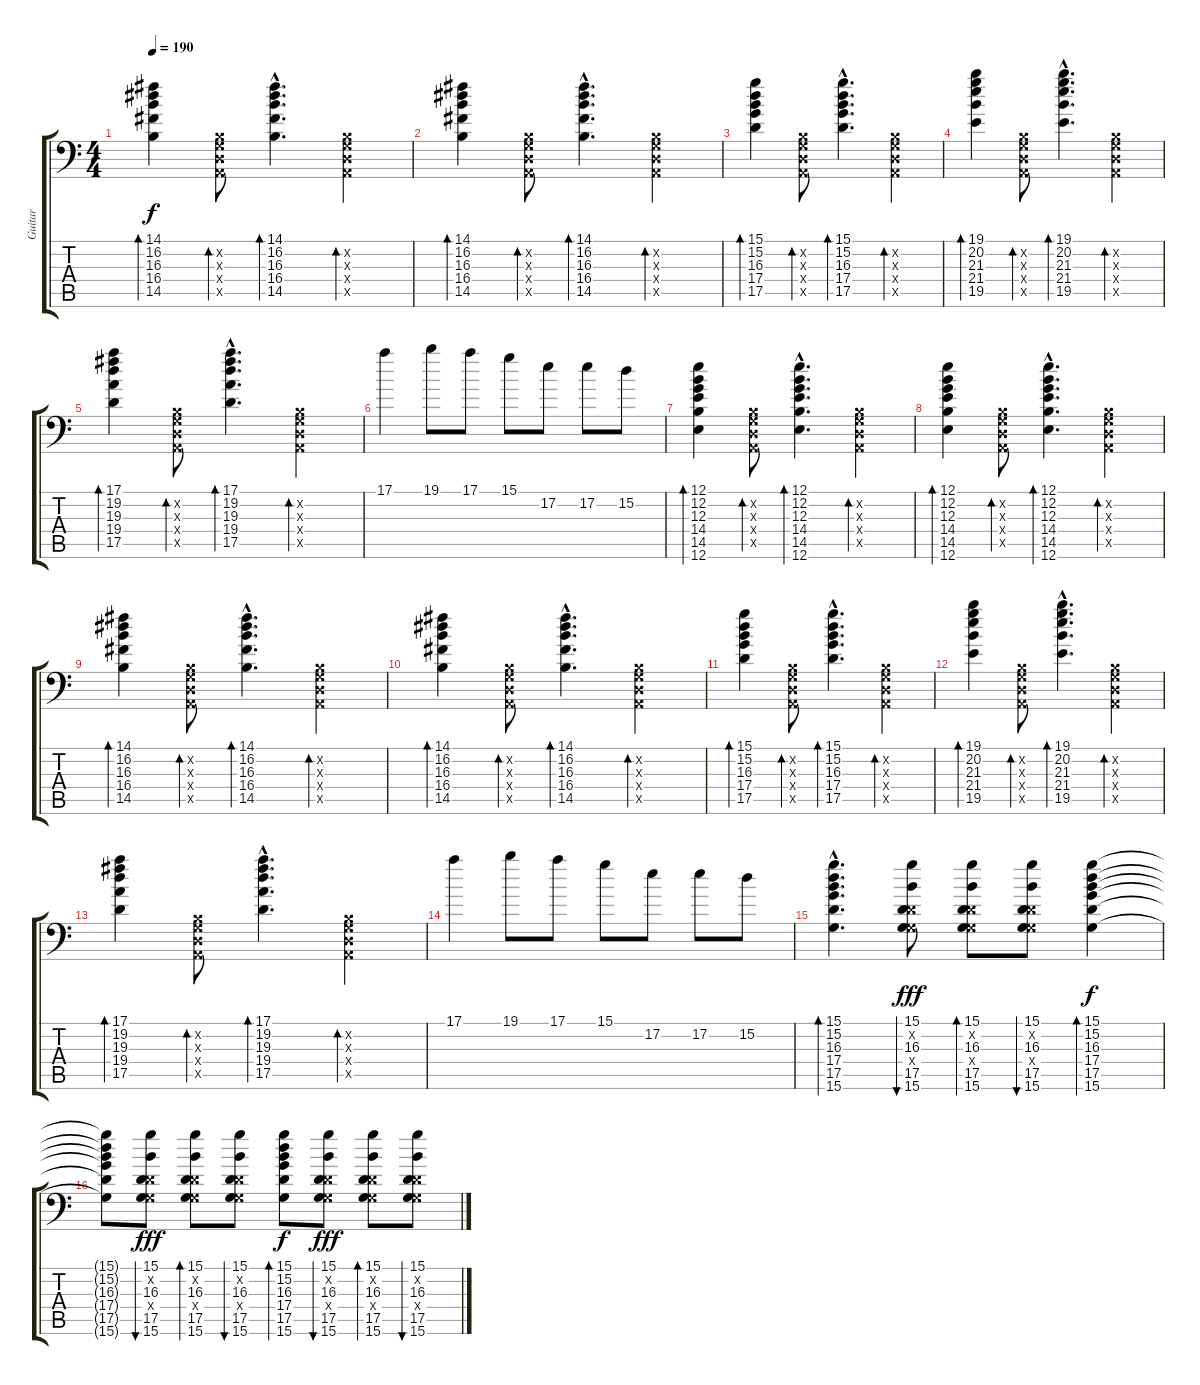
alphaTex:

\track ("Guitar" "Guitar") {instrument acousticguitarsteel}
\staff {score tabs}
\tuning (E3 B2 G2 D2 A1 E1) {hide}
\ts (4 4)
\tempo 190
\clef f4
\ks c
(14.1 16.2 16.3 16.4 14.5).4{bd 60 dy f} (0.2{x} 0.3{x} 0.4{x} 0.5{x}).8{bd 60} (14.1{hac} 16.2{hac} 16.3{hac} 16.4{hac} 14.5{hac}).4{d bd 60} (0.2{x} 0.3{x} 0.4{x} 0.5{x}).4{bd 60} |
(14.1 16.2 16.3 16.4 14.5).4{bd 60} (0.2{x} 0.3{x} 0.4{x} 0.5{x}).8{bd 60} (14.1{hac} 16.2{hac} 16.3{hac} 16.4{hac} 14.5{hac}).4{d bd 60} (0.2{x} 0.3{x} 0.4{x} 0.5{x}).4{bd 60} |
(15.1 15.2 16.3 17.4 17.5).4{bd 60} (0.2{x} 0.3{x} 0.4{x} 0.5{x}).8{bd 60} (15.1{hac} 15.2{hac} 16.3{hac} 17.4{hac} 17.5{hac}).4{d bd 60} (0.2{x} 0.3{x} 0.4{x} 0.5{x}).4{bd 60} |
(19.1 20.2 21.3 21.4 19.5).4{bd 60} (0.2{x} 0.3{x} 0.4{x} 0.5{x}).8{bd 60} (19.1{hac} 20.2{hac} 21.3{hac} 21.4{hac} 19.5{hac}).4{d bd 60} (0.2{x} 0.3{x} 0.4{x} 0.5{x}).4{bd 60} |
(17.1 19.2 19.3 19.4 17.5).4{bd 60} (0.2{x} 0.3{x} 0.4{x} 0.5{x}).8{bd 60} (17.1{hac} 19.2{hac} 19.3{hac} 19.4{hac} 17.5{hac}).4{d bd 60} (0.2{x} 0.3{x} 0.4{x} 0.5{x}).4{bd 60} |
17.1.4 19.1.8 17.1.8 15.1.8 17.2.8 17.2.8 15.2.8 |
(12.1 12.2 12.3 14.4 14.5 12.6).4{bd 60} (0.2{x} 0.3{x} 0.4{x} 0.5{x}).8{bd 60} (12.1{hac} 12.2{hac} 12.3{hac} 14.4{hac} 14.5{hac} 12.6{hac}).4{d bd 60} (0.2{x} 0.3{x} 0.4{x} 0.5{x}).4{bd 60} |
(12.1 12.2 12.3 14.4 14.5 12.6).4{bd 60} (0.2{x} 0.3{x} 0.4{x} 0.5{x}).8{bd 60} (12.1{hac} 12.2{hac} 12.3{hac} 14.4{hac} 14.5{hac} 12.6{hac}).4{d bd 60} (0.2{x} 0.3{x} 0.4{x} 0.5{x}).4{bd 60} |
(14.1 16.2 16.3 16.4 14.5).4{bd 60} (0.2{x} 0.3{x} 0.4{x} 0.5{x}).8{bd 60} (14.1{hac} 16.2{hac} 16.3{hac} 16.4{hac} 14.5{hac}).4{d bd 60} (0.2{x} 0.3{x} 0.4{x} 0.5{x}).4{bd 60} |
(14.1 16.2 16.3 16.4 14.5).4{bd 60} (0.2{x} 0.3{x} 0.4{x} 0.5{x}).8{bd 60} (14.1{hac} 16.2{hac} 16.3{hac} 16.4{hac} 14.5{hac}).4{d bd 60} (0.2{x} 0.3{x} 0.4{x} 0.5{x}).4{bd 60} |
(15.1 15.2 16.3 17.4 17.5).4{bd 60} (0.2{x} 0.3{x} 0.4{x} 0.5{x}).8{bd 60} (15.1{hac} 15.2{hac} 16.3{hac} 17.4{hac} 17.5{hac}).4{d bd 60} (0.2{x} 0.3{x} 0.4{x} 0.5{x}).4{bd 60} |
(19.1 20.2 21.3 21.4 19.5).4{bd 60} (0.2{x} 0.3{x} 0.4{x} 0.5{x}).8{bd 60} (19.1{hac} 20.2{hac} 21.3{hac} 21.4{hac} 19.5{hac}).4{d bd 60} (0.2{x} 0.3{x} 0.4{x} 0.5{x}).4{bd 60} |
(17.1 19.2 19.3 19.4 17.5).4{bd 60} (0.2{x} 0.3{x} 0.4{x} 0.5{x}).8{bd 60} (17.1{hac} 19.2{hac} 19.3{hac} 19.4{hac} 17.5{hac}).4{d bd 60} (0.2{x} 0.3{x} 0.4{x} 0.5{x}).4{bd 60} |
17.1.4 19.1.8 17.1.8 15.1.8 17.2.8 17.2.8 15.2.8 |
(15.1{hac} 15.2{hac} 16.3{hac} 17.4{hac} 17.5{hac} 15.6{hac}).4{d bd 60} (15.1 3.2{x} 16.3 5.4{x} 17.5 15.6).8{bu 60 dy fff} (15.1 3.2{x} 16.3 5.4{x} 17.5 15.6).8{bd 60} (15.1 3.2{x} 16.3 5.4{x} 17.5 15.6).8{bu 60} (15.1 15.2 16.3 17.4 17.5 15.6).4{bd 60 dy f} |
(15.1{t} 15.2{t} 16.3{t} 17.4{t} 17.5{t} 15.6{t}).8 (15.1 3.2{x} 16.3 5.4{x} 17.5 15.6).8{bu 60 dy fff} (15.1 3.2{x} 16.3 5.4{x} 17.5 15.6).8{bd 60} (15.1 3.2{x} 16.3 5.4{x} 17.5 15.6).8{bu 60} (15.1 15.2 16.3 17.4 17.5 15.6).8{bd 60 dy f} (15.1 3.2{x} 16.3 5.4{x} 17.5 15.6).8{bu 60 dy fff} (15.1 3.2{x} 16.3 5.4{x} 17.5 15.6).8{bd 60} (15.1 3.2{x} 16.3 5.4{x} 17.5 15.6).8{bu 60}
